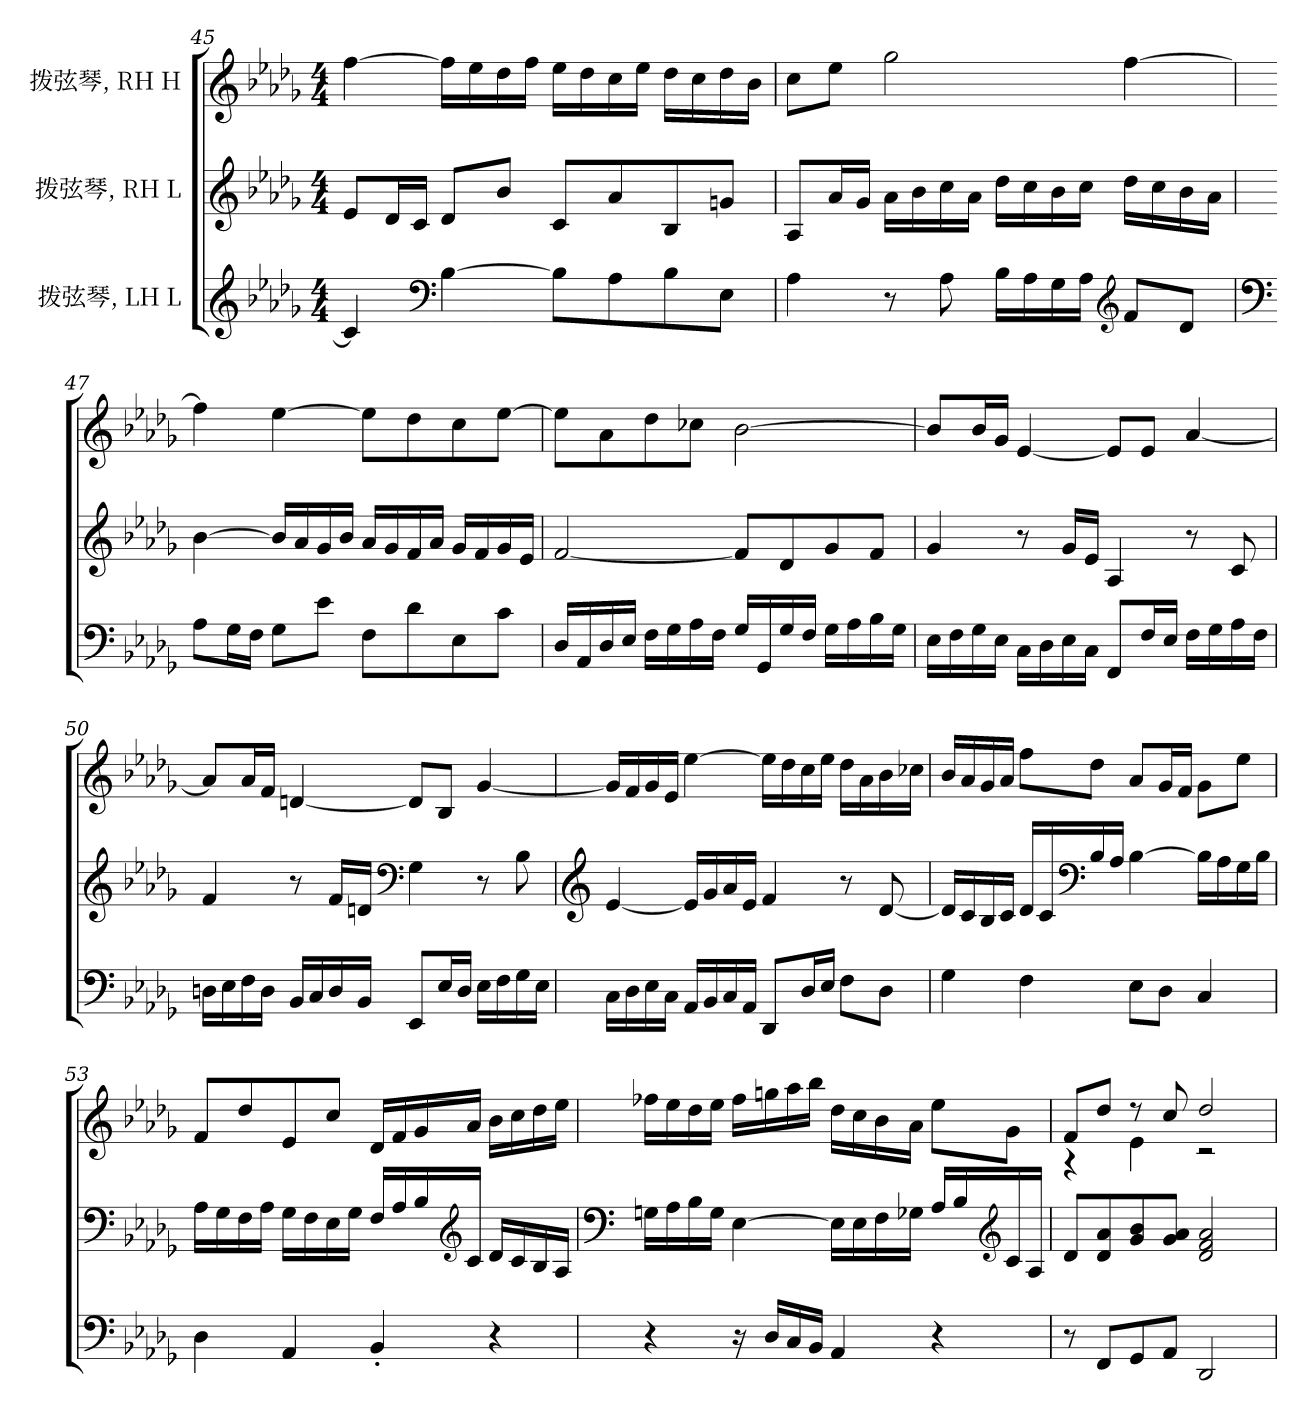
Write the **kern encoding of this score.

**kern	**kern	**kern
*part3	*part2	*part1
*staff3	*staff2	*staff1
*I"拨弦琴, LH L	*I"拨弦琴, RH L	*I"拨弦琴, RH H
!!LO:LB:g=z
*clefG2	*clefG2	*clefG2
*k[b-e-a-d-g-]	*k[b-e-a-d-g-]	*k[b-e-a-d-g-]
*M4/4	*M4/4	*M4/4
=45	=45	=45
4c/]	8e-/L	[4ff\
.	16d-/L	.
.	16c/JJ	.
*clefF4	*	*
[4B-\	8d-/L	16ff\LL]
.	.	16ee-\
.	8b-/J	16dd-\
.	.	16ff\JJ
8B-\L]	8c/L	16ee-\LL
.	.	16dd-\
8A-\	8a-/	16cc\
.	.	16ee-\JJ
8B-\	8B-/	16dd-\LL
.	.	16cc\
8E-\J	8gn/J	16dd-\
.	.	16b-\JJ
=46	=46	=46
4A-\	8A-/L	8cc\L
.	16a-/L	8ee-\J
.	16g-/JJ	.
8r	16a-\LL	2gg-\
.	16b-\	.
8A-\	16cc\	.
.	16a-\JJ	.
16B-\LL	16dd-\LL	.
16A-\	16cc\	.
16G-\	16b-\	.
16A-\JJ	16cc\JJ	.
*clefG2	*	*
8f/L	16dd-\LL	[4ff\
.	16cc\	.
8d-/J	16b-\	.
.	16a-\JJ	.
!!LO:PB:g=z
=47	=47	=47
*clefF4	*	*
8A-\L	[4b-\	4ff\]
16G-\L	.	.
16F\JJ	.	.
8G-\L	16b-/LL]	[4ee-\
.	16a-/	.
8e-\J	16g-/	.
.	16b-/JJ	.
8F\L	16a-/LL	8ee-\L]
.	16g-/	.
8d-\	16f/	8dd-\
.	16a-/JJ	.
8E-\	16g-/LL	8cc\
.	16f/	.
8c\J	16g-/	[8ee-\J
.	16e-/JJ	.
=48	=48	=48
16D-/LL	[2f/	8ee-\L]
16AA-/	.	.
16D-/	.	8a-\
16E-/JJ	.	.
16F\LL	.	8dd-\
16G-\	.	.
16A-\	.	8cc-X\J
16F\JJ	.	.
16G-/LL	8f/L]	[2b-\
16GG-/	.	.
16G-/	8d-/	.
16F/JJ	.	.
16G-\LL	8g-/	.
16A-\	.	.
16B-\	8f/J	.
16G-\JJ	.	.
!!LO:LB:g=z
=49	=49	=49
16E-\LL	4g-/	8b-/L]
16F\	.	.
16G-\	.	16b-/L
16E-\JJ	.	16g-/JJ
16C\LL	8r	[4e-/
16D-\	.	.
16E-\	16g-/LL	.
16C\JJ	16e-/JJ	.
8FF/L	4A-/	8e-/L]
16F/L	.	8e-/J
16E-/JJ	.	.
16F\LL	8r	[4a-/
16G-\	.	.
16A-\	8c/	.
16F\JJ	.	.
=50	=50	=50
16Dn\LL	4f/	8a-/L]
16E-\	.	.
16F\	.	16a-/L
16D\JJ	.	16f/JJ
16BB-/LL	8r	[4dn/
16C/	.	.
16D/	16f/LL	.
16BB-/JJ	16dn/JJ	.
*	*clefF4	*
8EE-/L	4G-\	8d/L]
16E-/L	.	8B-/J
16D/JJ	.	.
16E-\LL	8r	[4g-/
16F\	.	.
16G-\	8B-\	.
16E-\JJ	.	.
!!LO:LB:g=z
=51	=51	=51
*	*clefG2	*
16C\LL	[4e-/	16g-/LL]
16D-\	.	16f/
16E-\	.	16g-/
16C\JJ	.	16e-/JJ
16AA-/LL	16e-/LL]	[4ee-\
16BB-/	16g-/	.
16C/	16a-/	.
16AA-/JJ	16e-/JJ	.
8DD-/L	4f/	16ee-\LL]
.	.	16dd-\
16D-/L	.	16cc\
16E-/JJ	.	16ee-\JJ
8F\L	8r	16dd-\LL
.	.	16a-\
8D-\J	[8d-/	16b-\
.	.	16cc-X\JJ
=52	=52	=52
4G-\	16d-/LL]	16b-/LL
.	16c/	16a-/
.	16B-/	16g-/
.	16c/JJ	16a-/JJ
4F\	16d-/LL	8ff\L
.	16c/	.
*	*clefF4	*
.	16B-/	8dd-\J
.	16A-/JJ	.
8E-\L	[4B-\	8a-/L
8D-\J	.	16g-/L
.	.	16f/JJ
4C/	16B-\LL]	8g-\L
.	16A-\	.
.	16G-\	8ee-\J
.	16B-\JJ	.
!!LO:LB:g=z
=53	=53	=53
4D-\	16A-\LL	8f/L
.	16G-\	.
.	16F\	8dd-/
.	16A-\JJ	.
4AA-/	16G-\LL	8e-/
.	16F\	.
.	16E-\	8cc/J
.	16G-\JJ	.
4BB-'/	16F/LL	16d-/LL
.	16A-/	16f/
.	16B-/	16g-/
*	*clefG2	*
.	16c/JJ	16a-/JJ
4r	16d-/LL	16b-\LL
.	16c/	16cc\
.	16B-/	16dd-\
.	16A-/JJ	16ee-\JJ
=54	=54	=54
*	*clefF4	*
*	*	*MM80
4r	16Gn\LL	16ff-X\LL
.	16A-\	16ee-\
.	16B-\	16dd-\
.	16G\JJ	16ee-\JJ
*	*	*MM78
16r	[4E-\	16ff-\LL
16D-/LL	.	16ggn\
16C/	.	16aa-\
16BB-/JJ	.	16bb-\JJ
*	*	*MM76
4AA-/	16E-\LL]	16dd-\LL
.	16E-\	16cc\
.	16F\	16b-\
.	16G-X\JJ	16a-\JJ
4r	16A-/LL	8ee-\L
.	16B-/	.
*	*clefG2	*
.	16c/	8g-\J
.	16A-/JJ	.
!!LO:PB:g=z
=55	=55	=55
*	*	*MM69
*	*	*^
8r	8d-/L	8f/L	4r
*	*	*MM64	*
8FF/L	8d-/ 8a-/	8dd-/J	.
*	*	*MM60	*
8GG-/	8g-/ 8b-/	8r	4e-\
8AA-/J	8g-/ 8a-/J	8cc/	.
2DD-/	2d-/ 2f/ 2a-/	2dd-/	2r
*	*	*v	*v
=	=	=
*-	*-	*-
